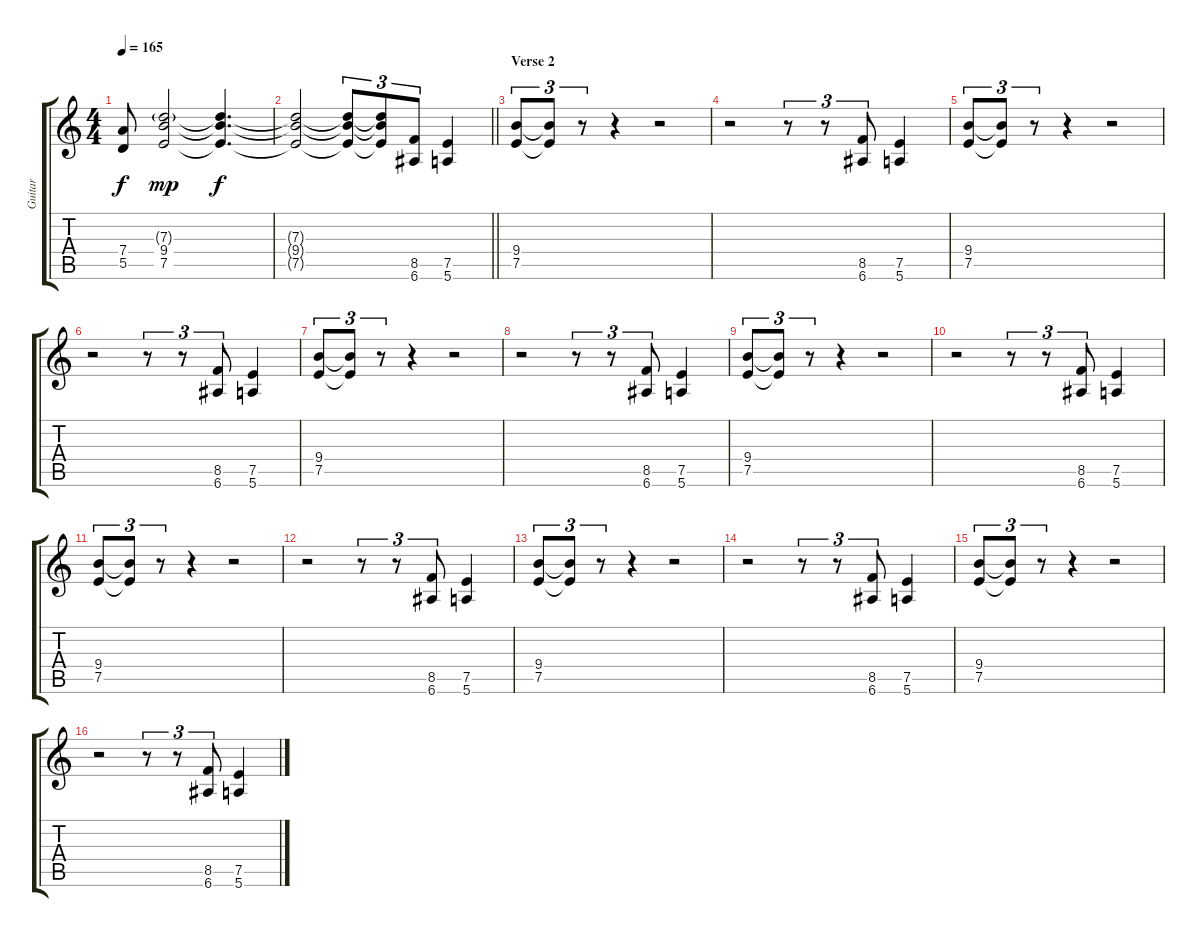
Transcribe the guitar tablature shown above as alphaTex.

\track ("Guitar" "Guitar") {instrument distortionguitar}
\staff {score tabs}
\tuning (E4 B3 G3 D3 A2 E2) {hide}
\ts (4 4)
\tempo 165
\clef g2
\ks c
(7.4 5.5).8{dy f} (7.3{g} 9.4 7.5).2{dy mp} (7.3{t} 9.4{t} 7.5{t}).4{d dy f} |
\barLineRight lightlight
(7.3{t} 9.4{t} 7.5{t}).2 (7.3{t} 9.4{t} 7.5{t}).8{tu (3 2)} (7.3{t} 9.4{t} 7.5{t}).8{tu (3 2)} (8.5 6.6).8{tu (3 2)} (7.5 5.6).4 |
\section ("" "Verse 2")
(9.4 7.5).8{tu (3 2)} (9.4{t} 7.5{t}).8{tu (3 2)} r.8{tu (3 2)} r.4 r.2 |
r.2 r.8{tu (3 2)} r.8{tu (3 2)} (8.5 6.6).8{tu (3 2)} (7.5 5.6).4 |
(9.4 7.5).8{tu (3 2)} (9.4{t} 7.5{t}).8{tu (3 2)} r.8{tu (3 2)} r.4 r.2 |
r.2 r.8{tu (3 2)} r.8{tu (3 2)} (8.5 6.6).8{tu (3 2)} (7.5 5.6).4 |
(9.4 7.5).8{tu (3 2)} (9.4{t} 7.5{t}).8{tu (3 2)} r.8{tu (3 2)} r.4 r.2 |
r.2 r.8{tu (3 2)} r.8{tu (3 2)} (8.5 6.6).8{tu (3 2)} (7.5 5.6).4 |
(9.4 7.5).8{tu (3 2)} (9.4{t} 7.5{t}).8{tu (3 2)} r.8{tu (3 2)} r.4 r.2 |
r.2 r.8{tu (3 2)} r.8{tu (3 2)} (8.5 6.6).8{tu (3 2)} (7.5 5.6).4 |
(9.4 7.5).8{tu (3 2)} (9.4{t} 7.5{t}).8{tu (3 2)} r.8{tu (3 2)} r.4 r.2 |
r.2 r.8{tu (3 2)} r.8{tu (3 2)} (8.5 6.6).8{tu (3 2)} (7.5 5.6).4 |
(9.4 7.5).8{tu (3 2)} (9.4{t} 7.5{t}).8{tu (3 2)} r.8{tu (3 2)} r.4 r.2 |
r.2 r.8{tu (3 2)} r.8{tu (3 2)} (8.5 6.6).8{tu (3 2)} (7.5 5.6).4 |
(9.4 7.5).8{tu (3 2)} (9.4{t} 7.5{t}).8{tu (3 2)} r.8{tu (3 2)} r.4 r.2 |
r.2 r.8{tu (3 2)} r.8{tu (3 2)} (8.5 6.6).8{tu (3 2)} (7.5 5.6).4
